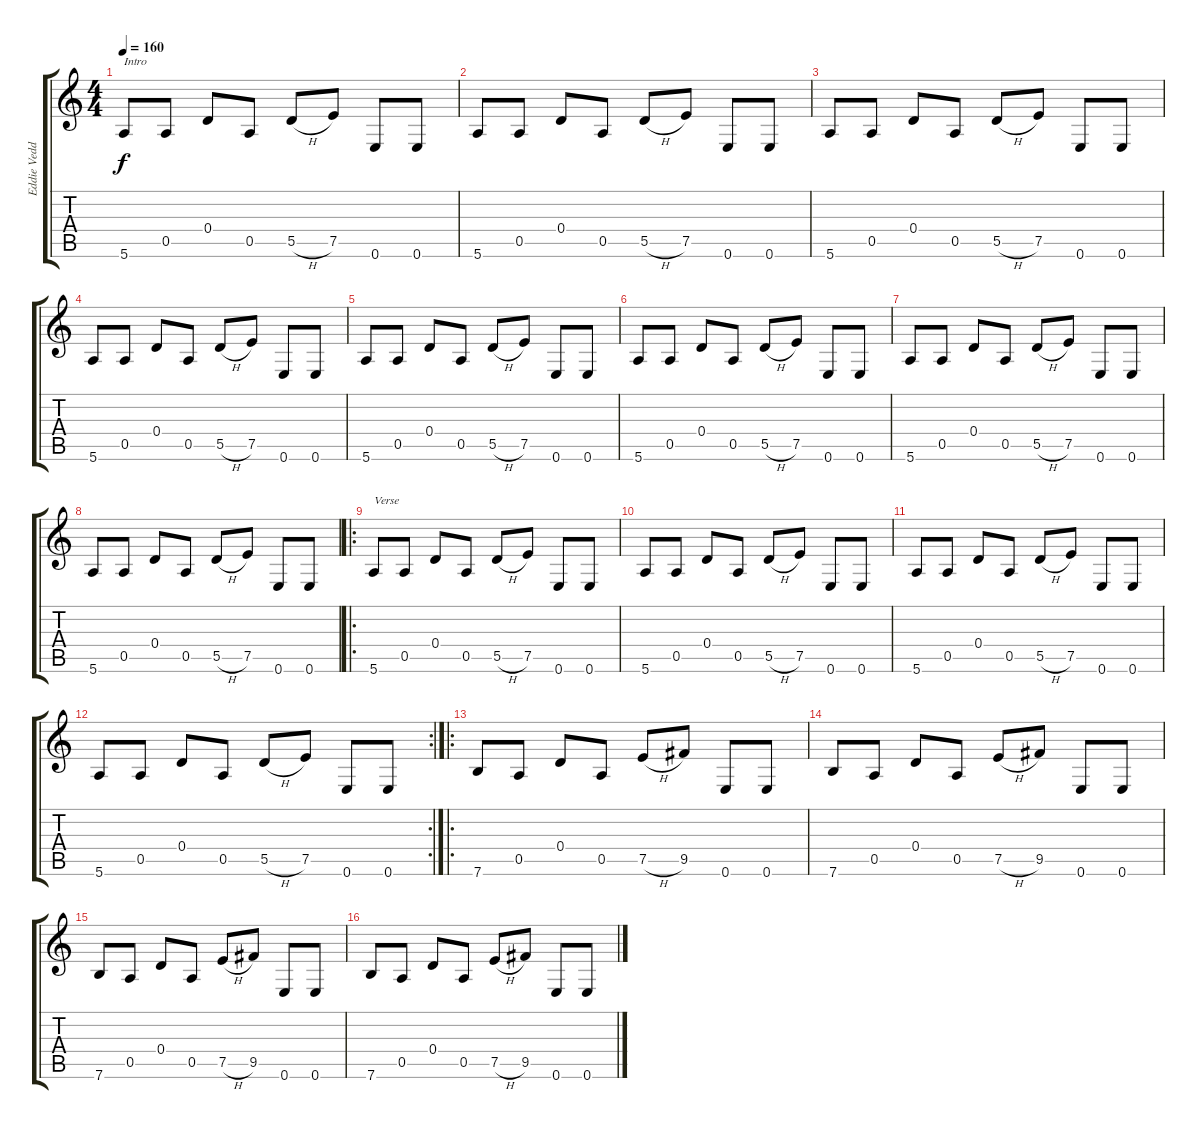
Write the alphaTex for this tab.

\track ("Eddie Vedder" "Eddie Vedd") {instrument electricguitarclean}
\staff {score tabs}
\tuning (E4 B3 G3 D3 A2 E2) {hide}
\ts (4 4)
\tempo 160
\clef g2
\ks c
5.6.8{txt "Intro" dy f instrument electricguitarclean} 0.5.8 0.4.8 0.5.8 5.5{h}.8 7.5.8 0.6.8 0.6.8 |
5.6.8 0.5.8 0.4.8 0.5.8 5.5{h}.8 7.5.8 0.6.8 0.6.8 |
5.6.8 0.5.8 0.4.8 0.5.8 5.5{h}.8 7.5.8 0.6.8 0.6.8 |
5.6.8 0.5.8 0.4.8 0.5.8 5.5{h}.8 7.5.8 0.6.8 0.6.8 |
5.6.8 0.5.8 0.4.8 0.5.8 5.5{h}.8 7.5.8 0.6.8 0.6.8 |
5.6.8 0.5.8 0.4.8 0.5.8 5.5{h}.8 7.5.8 0.6.8 0.6.8 |
5.6.8 0.5.8 0.4.8 0.5.8 5.5{h}.8 7.5.8 0.6.8 0.6.8 |
5.6.8 0.5.8 0.4.8 0.5.8 5.5{h}.8 7.5.8 0.6.8 0.6.8 |
\ro
5.6.8{txt "Verse"} 0.5.8 0.4.8 0.5.8 5.5{h}.8 7.5.8 0.6.8 0.6.8 |
5.6.8 0.5.8 0.4.8 0.5.8 5.5{h}.8 7.5.8 0.6.8 0.6.8 |
5.6.8 0.5.8 0.4.8 0.5.8 5.5{h}.8 7.5.8 0.6.8 0.6.8 |
\rc 2
5.6.8 0.5.8 0.4.8 0.5.8 5.5{h}.8 7.5.8 0.6.8 0.6.8 |
\ro
7.6.8 0.5.8 0.4.8 0.5.8 7.5{h}.8 9.5.8 0.6.8 0.6.8 |
7.6.8 0.5.8 0.4.8 0.5.8 7.5{h}.8 9.5.8 0.6.8 0.6.8 |
7.6.8 0.5.8 0.4.8 0.5.8 7.5{h}.8 9.5.8 0.6.8 0.6.8 |
7.6.8 0.5.8 0.4.8 0.5.8 7.5{h}.8 9.5.8 0.6.8 0.6.8
